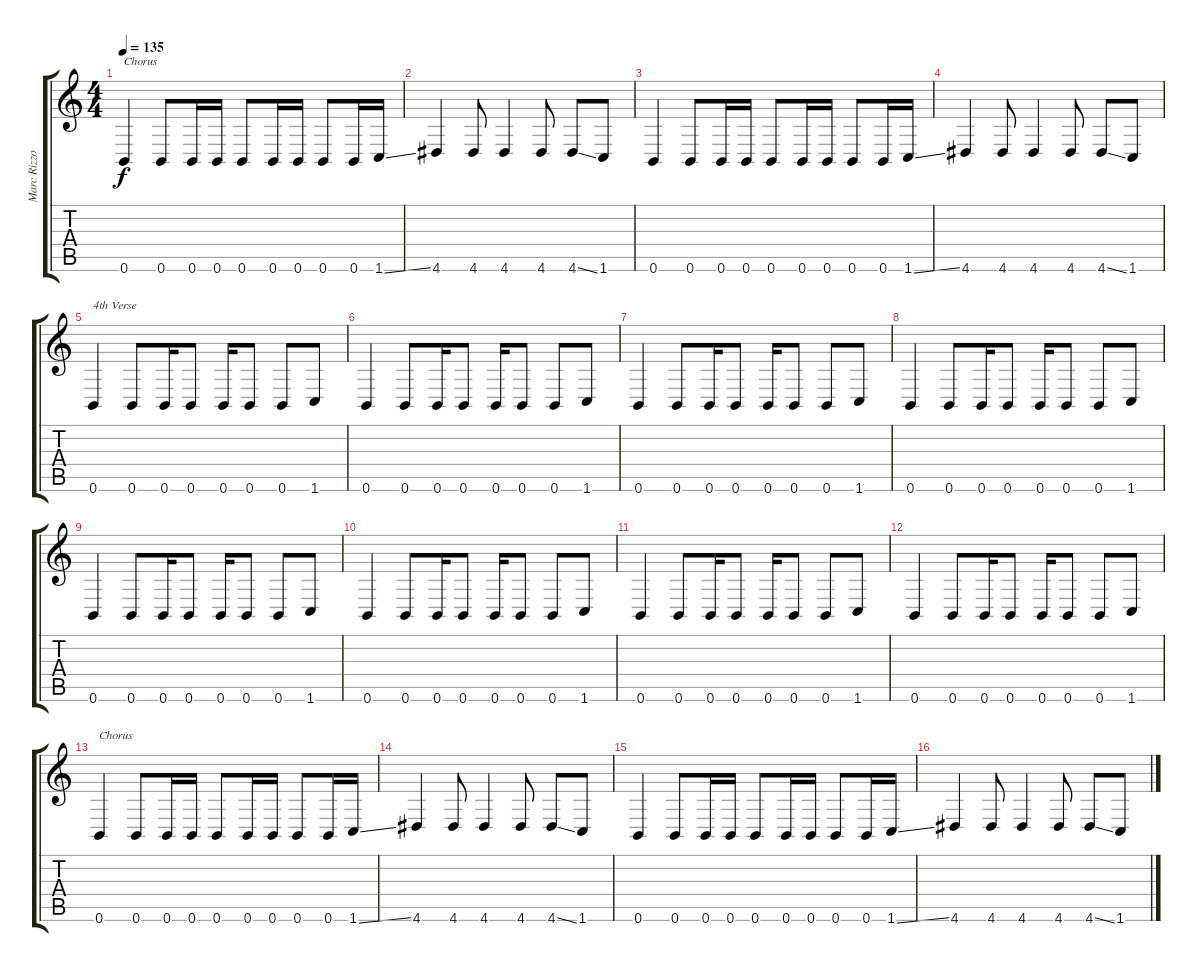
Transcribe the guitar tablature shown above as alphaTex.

\track ("Marc Rizzo" "Marc Rizzo") {instrument overdrivenguitar}
\staff {score tabs}
\tuning (B3 Gb3 D3 A2 E2 B1) {hide}
\ts (4 4)
\tempo 135
\clef g2
\ks c
0.6.4{txt "Chorus" dy f} 0.6.8 0.6.16 0.6.16 0.6.8 0.6.16 0.6.16 0.6.8 0.6.16 1.6{ss}.16 |
4.6.4 4.6.8 4.6.4 4.6.8 4.6{ss}.8 1.6.8 |
0.6.4 0.6.8 0.6.16 0.6.16 0.6.8 0.6.16 0.6.16 0.6.8 0.6.16 1.6{ss}.16 |
4.6.4 4.6.8 4.6.4 4.6.8 4.6{ss}.8 1.6.8 |
0.6.4{txt "4th Verse"} 0.6.8 0.6.16 0.6.8 0.6.16 0.6.8 0.6.8 1.6.8 |
0.6.4 0.6.8 0.6.16 0.6.8 0.6.16 0.6.8 0.6.8 1.6.8 |
0.6.4 0.6.8 0.6.16 0.6.8 0.6.16 0.6.8 0.6.8 1.6.8 |
0.6.4 0.6.8 0.6.16 0.6.8 0.6.16 0.6.8 0.6.8 1.6.8 |
0.6.4 0.6.8 0.6.16 0.6.8 0.6.16 0.6.8 0.6.8 1.6.8 |
0.6.4 0.6.8 0.6.16 0.6.8 0.6.16 0.6.8 0.6.8 1.6.8 |
0.6.4 0.6.8 0.6.16 0.6.8 0.6.16 0.6.8 0.6.8 1.6.8 |
0.6.4 0.6.8 0.6.16 0.6.8 0.6.16 0.6.8 0.6.8 1.6.8 |
0.6.4{txt "Chorus"} 0.6.8 0.6.16 0.6.16 0.6.8 0.6.16 0.6.16 0.6.8 0.6.16 1.6{ss}.16 |
4.6.4 4.6.8 4.6.4 4.6.8 4.6{ss}.8 1.6.8 |
0.6.4 0.6.8 0.6.16 0.6.16 0.6.8 0.6.16 0.6.16 0.6.8 0.6.16 1.6{ss}.16 |
4.6.4 4.6.8 4.6.4 4.6.8 4.6{ss}.8 1.6.8
